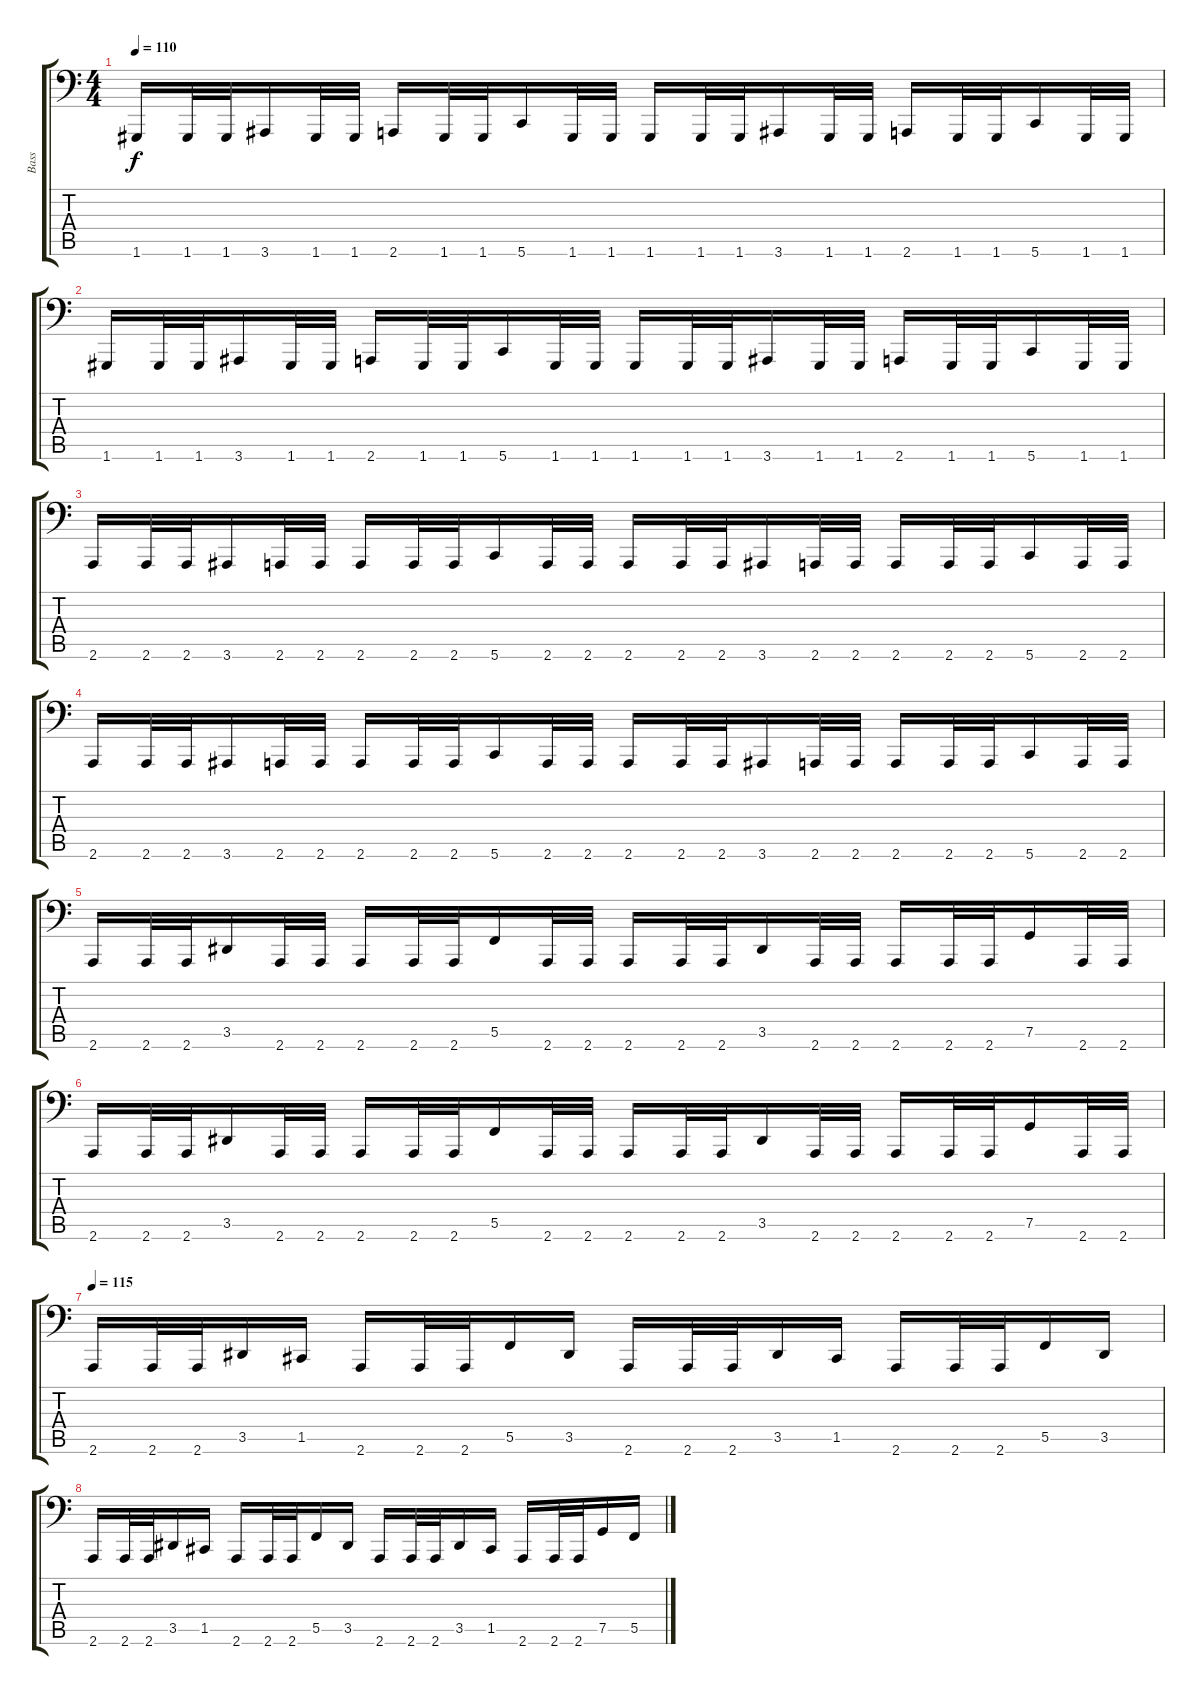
\track ("Bass" "Bass") {instrument electricbasspick}
\staff {score tabs}
\tuning (Ab2 Eb2 Bb1 F1 C1 G0) {hide}
\ts (4 4)
\tempo 110
\clef f4
\ks c
1.6.16{dy f} 1.6.32 1.6.32 3.6.16 1.6.32 1.6.32 2.6.16 1.6.32 1.6.32 5.6.16 1.6.32 1.6.32 1.6.16 1.6.32 1.6.32 3.6.16 1.6.32 1.6.32 2.6.16 1.6.32 1.6.32 5.6.16 1.6.32 1.6.32 |
1.6.16 1.6.32 1.6.32 3.6.16 1.6.32 1.6.32 2.6.16 1.6.32 1.6.32 5.6.16 1.6.32 1.6.32 1.6.16 1.6.32 1.6.32 3.6.16 1.6.32 1.6.32 2.6.16 1.6.32 1.6.32 5.6.16 1.6.32 1.6.32 |
2.6.16 2.6.32 2.6.32 3.6.16 2.6.32 2.6.32 2.6.16 2.6.32 2.6.32 5.6.16 2.6.32 2.6.32 2.6.16 2.6.32 2.6.32 3.6.16 2.6.32 2.6.32 2.6.16 2.6.32 2.6.32 5.6.16 2.6.32 2.6.32 |
2.6.16 2.6.32 2.6.32 3.6.16 2.6.32 2.6.32 2.6.16 2.6.32 2.6.32 5.6.16 2.6.32 2.6.32 2.6.16 2.6.32 2.6.32 3.6.16 2.6.32 2.6.32 2.6.16 2.6.32 2.6.32 5.6.16 2.6.32 2.6.32 |
2.6.16 2.6.32 2.6.32 3.5.16 2.6.32 2.6.32 2.6.16 2.6.32 2.6.32 5.5.16 2.6.32 2.6.32 2.6.16 2.6.32 2.6.32 3.5.16 2.6.32 2.6.32 2.6.16 2.6.32 2.6.32 7.5.16 2.6.32 2.6.32 |
2.6.16 2.6.32 2.6.32 3.5.16 2.6.32 2.6.32 2.6.16 2.6.32 2.6.32 5.5.16 2.6.32 2.6.32 2.6.16 2.6.32 2.6.32 3.5.16 2.6.32 2.6.32 2.6.16 2.6.32 2.6.32 7.5.16 2.6.32 2.6.32 |
\tempo 115
2.6.16 2.6.32 2.6.32 3.5.16 1.5.16 2.6.16 2.6.32 2.6.32 5.5.16 3.5.16 2.6.16 2.6.32 2.6.32 3.5.16 1.5.16 2.6.16 2.6.32 2.6.32 5.5.16 3.5.16 |
2.6.16 2.6.32 2.6.32 3.5.16 1.5.16 2.6.16 2.6.32 2.6.32 5.5.16 3.5.16 2.6.16 2.6.32 2.6.32 3.5.16 1.5.16 2.6.16 2.6.32 2.6.32 7.5.16 5.5.16
